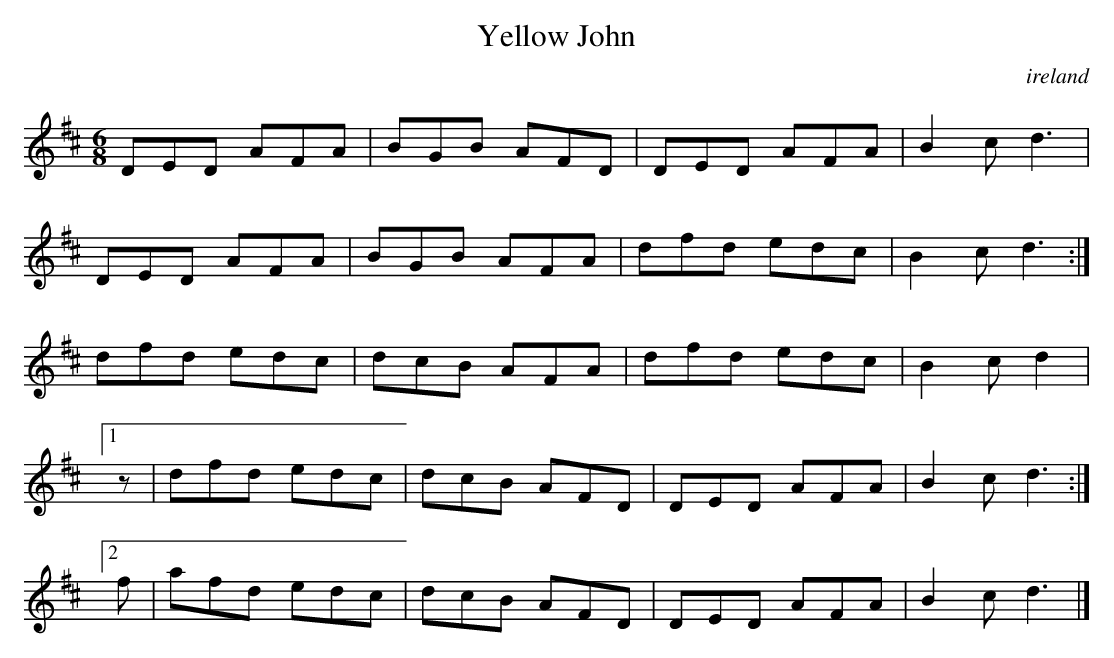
X:1
T:Yellow John
O:ireland
M:6/8
L:1/8
K:D Major
DED AFA|BGB AFD|DED AFA|B2c d3|!
DED AFA|BGB AFA|dfd edc|B2c d3:|!
dfd edc|dcB AFA|dfd edc|B2c d2|!
[1 z|dfd edc|dcB AFD|DED AFA|B2c d3:|!
[2 f|afd edc|dcB AFD|DED AFA|B2c d3|]!
